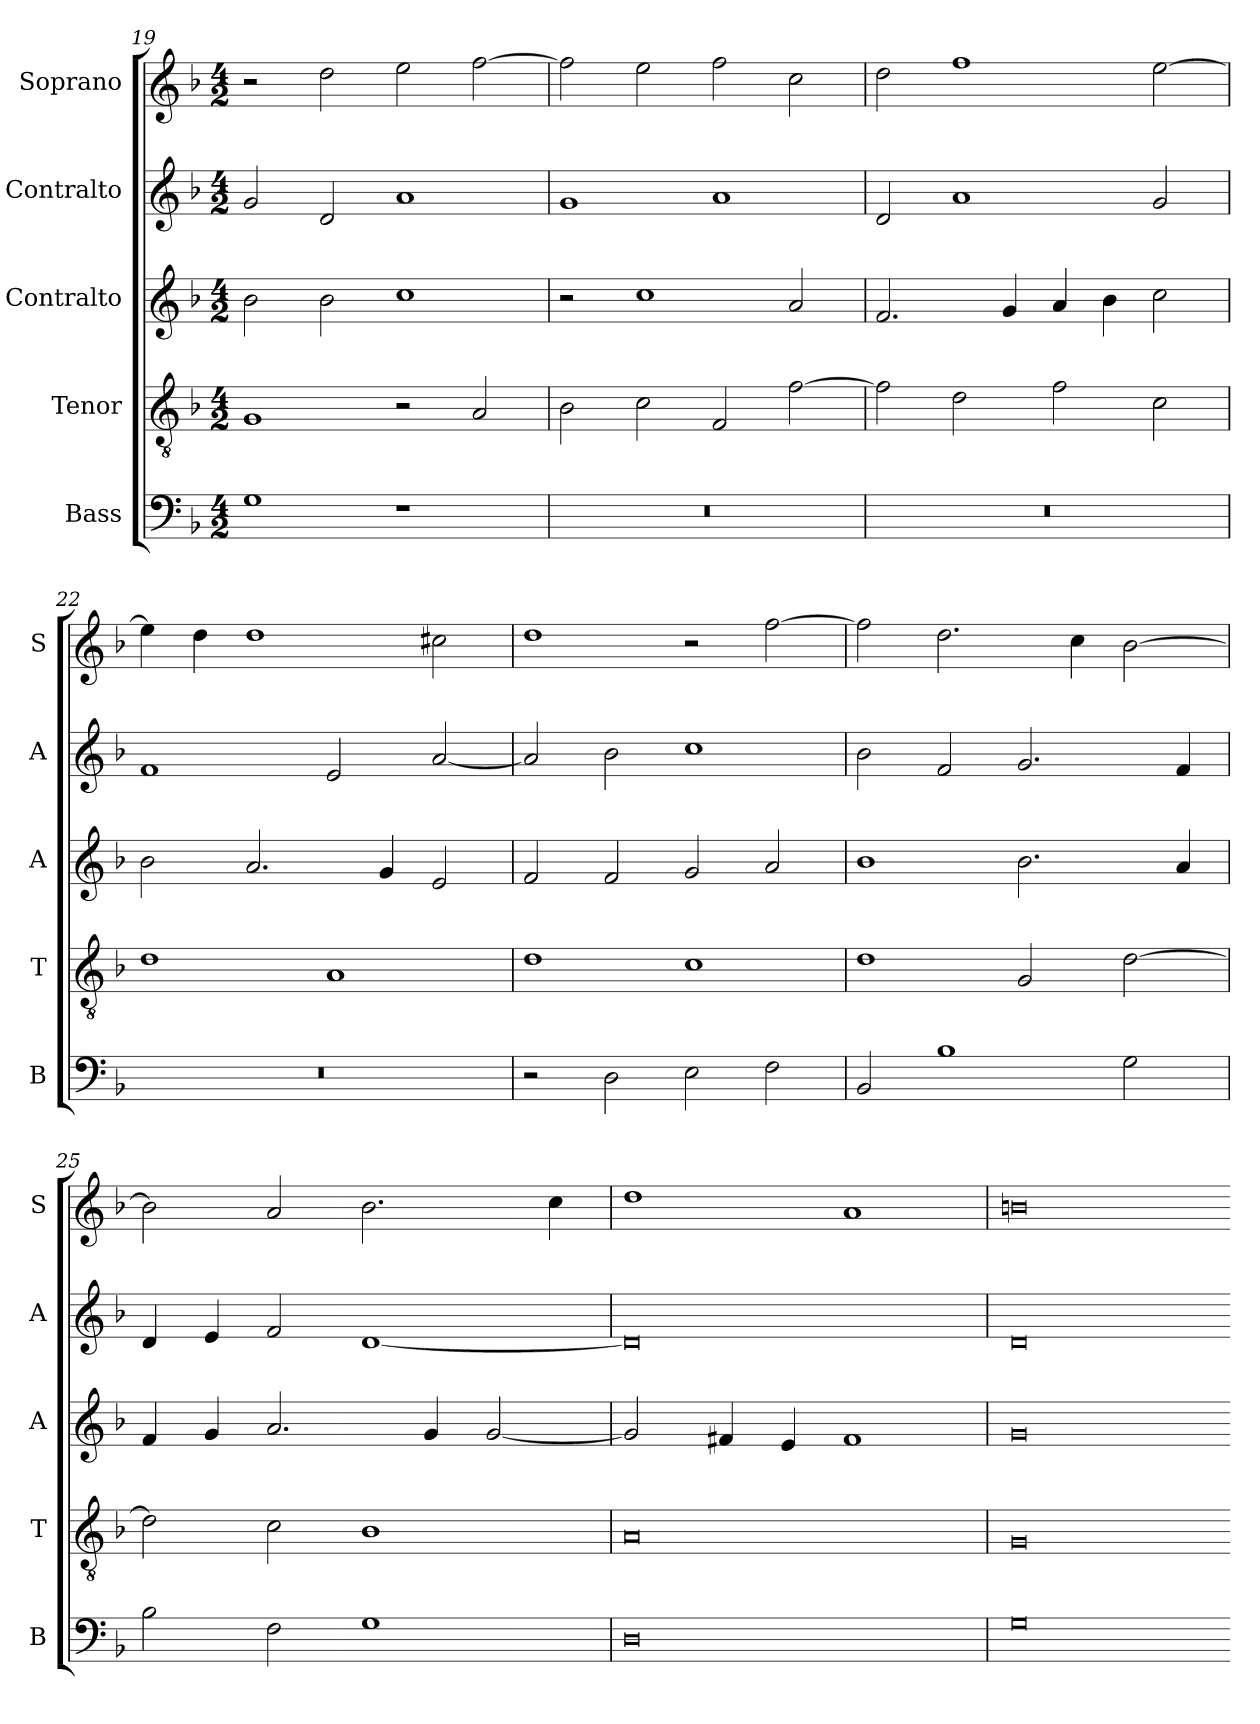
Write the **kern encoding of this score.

**kern	**kern	**kern	**kern	**kern
*part5	*part4	*part3	*part2	*part1
*staff5	*staff4	*staff3	*staff2	*staff1
*I"Bass	*I"Tenor	*I"Contralto	*I"Contralto	*I"Soprano
*I'B	*I'T	*I'A	*I'A	*I'S
*clefF4	*clefGv2	*clefG2	*clefG2	*clefG2
*k[b-]	*k[b-]	*k[b-]	*k[b-]	*k[b-]
*G:dor	*G:dor	*G:dor	*G:dor	*G:dor
*M4/2	*M4/2	*M4/2	*M4/2	*M4/2
=19	=19	=19	=19	=19
1G	1G	2b-	2g	2r
.	.	2b-	2d	2dd
1r	2r	1cc	1a	2ee
.	2A	.	.	[2ff
=20	=20	=20	=20	=20
0r	2B-	2r	1g	2ff]
.	2c	1cc	.	2ee
.	2F	.	1a	2ff
.	[2f	2a	.	2cc
=21	=21	=21	=21	=21
0r	2f]	2.f	2d	2dd
.	2d	.	1a	1ff
.	.	4g	.	.
.	2f	4a	.	.
.	.	4b-	.	.
.	2c	2cc	2g	[2ee
=22	=22	=22	=22	=22
0r	1d	2b-	1f	4ee]
.	.	.	.	4dd
.	.	2.a	.	1dd
.	1A	.	2e	.
.	.	4g	.	.
.	.	2e	[2a	2cc#X
=23	=23	=23	=23	=23
2r	1d	2f	2a]	1dd
2D	.	2f	2b-	.
2E	1c	2g	1cc	2r
2F	.	2a	.	[2ff
=24	=24	=24	=24	=24
2BB-	1d	1b-	2b-	2ff]
1B-	.	.	2f	2.dd
.	2G	2.b-	2.g	.
.	.	.	.	4cc
2G	[2d	.	.	[2b-
.	.	4a	4f	.
=25	=25	=25	=25	=25
2B-	2d]	4f	4d	2b-]
.	.	4g	4e	.
2F	2c	2.a	2f	2a
1G	1B-	.	[1d	2.b-
.	.	4g	.	.
.	.	[2g	.	.
.	.	.	.	4cc
=26	=26	=26	=26	=26
0D	0A	2g]	0d]	1dd
.	.	4f#X	.	.
.	.	4e	.	.
.	.	1f#	.	1a
=27	=27	=27	=27	=27
0G	0G	0g	0d	0bn
=-	=-	=-	=-	=-
*-	*-	*-	*-	*-
